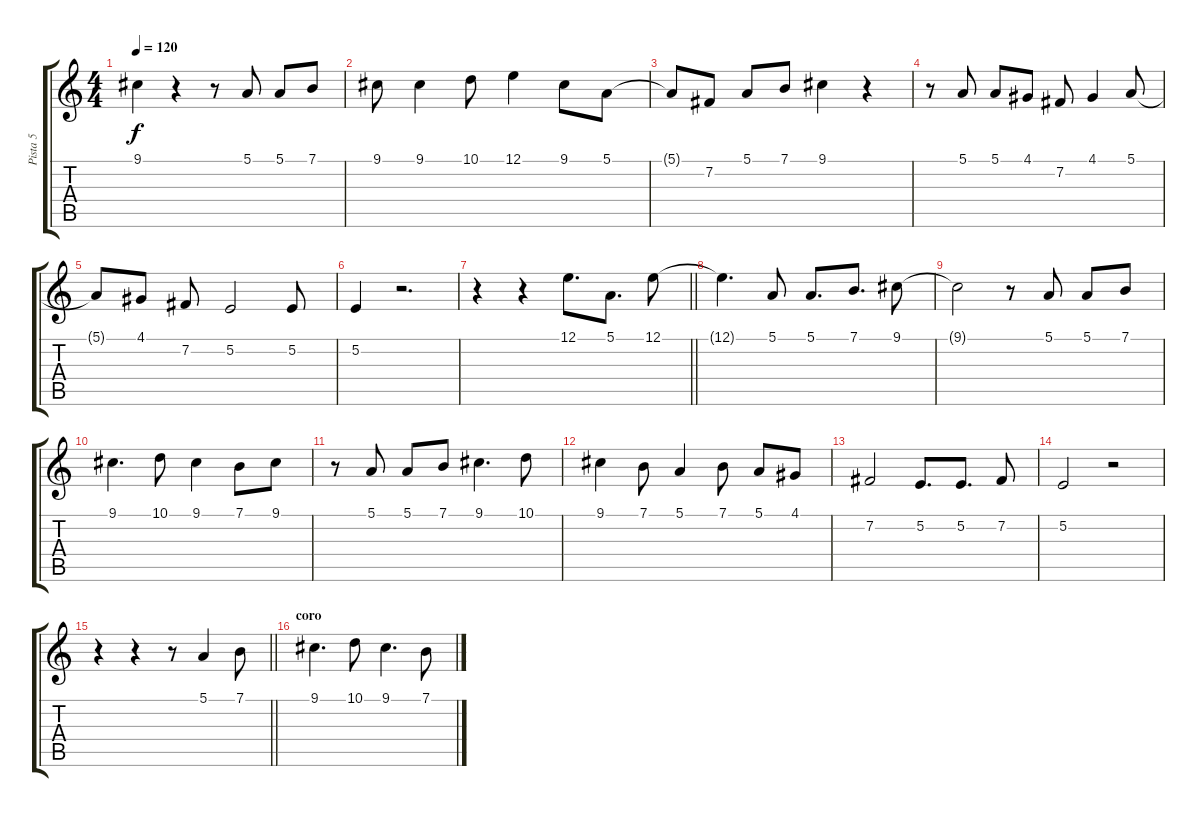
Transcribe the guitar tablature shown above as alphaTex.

\track ("Pista 5" "Pista 5") {instrument flute}
\staff {score tabs}
\tuning (E4 B3 G3 D3 A2 E2) {hide}
\ts (4 4)
\tempo 120
\clef g2
\ks c
9.1{t}.4{dy f} r.4 r.8 5.1.8 5.1.8 7.1.8 |
9.1.8 9.1.4 10.1.8 12.1.4 9.1.8 5.1.8 |
5.1{t}.8 7.2.8 5.1.8 7.1.8 9.1.4 r.4 |
r.8 5.1.8 5.1.8 4.1.8 7.2.8 4.1.4 5.1.8 |
5.1{t}.8 4.1.8 7.2.8 5.2.2 5.2.8 |
5.2.4 r.2{d} |
\barLineRight lightlight
r.4 r.4 12.1.8{d} 5.1.8{d} 12.1.8 |
\section ("" "")
12.1{t}.4{d} 5.1.8 5.1.8{d} 7.1.8{d} 9.1.8 |
9.1{t}.2 r.8 5.1.8 5.1.8 7.1.8 |
9.1.4{d} 10.1.8 9.1.4 7.1.8 9.1.8 |
r.8 5.1.8 5.1.8 7.1.8 9.1.4{d} 10.1.8 |
9.1.4 7.1.8 5.1.4 7.1.8 5.1.8 4.1.8 |
7.2.2 5.2.8{d} 5.2.8{d} 7.2.8 |
5.2.2 r.2 |
\barLineRight lightlight
r.4 r.4 r.8 5.1.4 7.1.8 |
\section ("" "coro")
9.1.4{d} 10.1.8 9.1.4{d} 7.1.8
